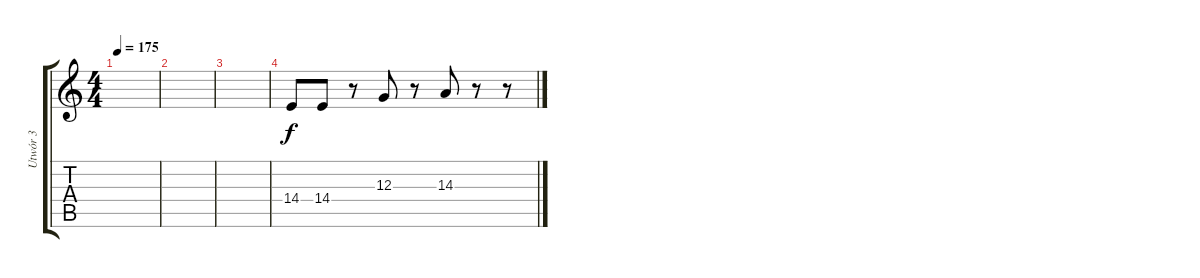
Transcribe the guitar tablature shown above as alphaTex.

\track ("Utwór 3" "Utwór 3") {instrument trumpet}
\staff {score tabs}
\tuning (E4 B3 G3 D3 A2 E2) {hide}
\ts (4 4)
\tempo 175
\clef g2
\ks c
|
|
|
14.4.8 14.4.8 r.8 12.3.8 r.8 14.3.8 r.8 r.8
